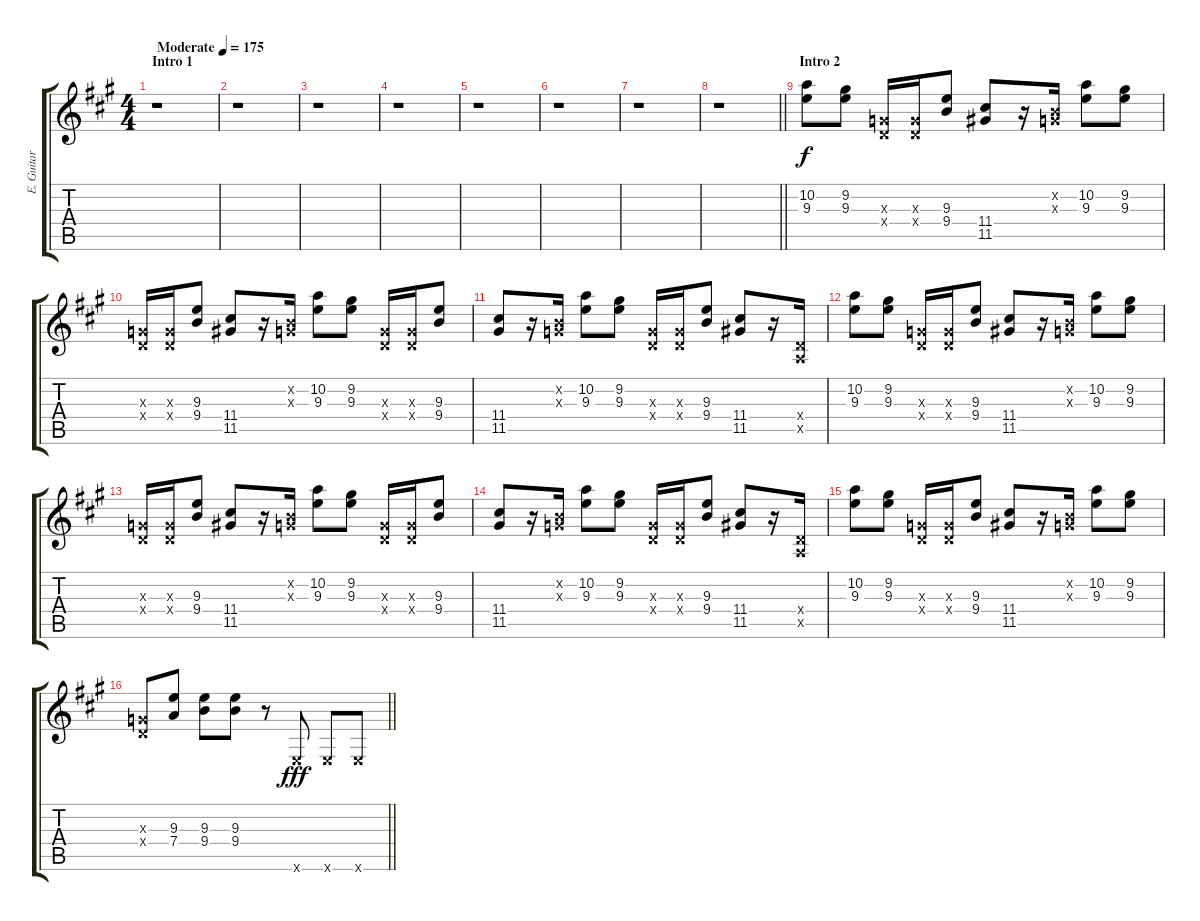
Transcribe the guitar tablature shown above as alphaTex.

\track ("E. Guitar II" "E. Guitar ") {instrument overdrivenguitar}
\staff {score tabs}
\tuning (E4 B3 G3 D3 A2 E2) {hide}
\ts (4 4)
\section ("" "Intro 1")
\tempo (175 "Moderate")
\clef g2
\ks a
r.1{dy f instrument overdrivenguitar} |
r.1 |
r.1 |
r.1 |
r.1 |
r.1 |
r.1 |
\barLineRight lightlight
r.1 |
\section ("" "Intro 2")
(10.2 9.3).8 (9.2 9.3).8 (0.3{x} 0.4{x}).16 (0.3{x} 0.4{x}).16 (9.3 9.4).8 (11.4 11.5).8 r.16 (0.2{x} 0.3{x}).16 (10.2 9.3).8 (9.2 9.3).8 |
(0.3{x} 0.4{x}).16 (0.3{x} 0.4{x}).16 (9.3 9.4).8 (11.4 11.5).8 r.16 (0.2{x} 0.3{x}).16 (10.2 9.3).8 (9.2 9.3).8 (0.3{x} 0.4{x}).16 (0.3{x} 0.4{x}).16 (9.3 9.4).8 |
(11.4 11.5).8 r.16 (0.2{x} 0.3{x}).16 (10.2 9.3).8 (9.2 9.3).8 (0.3{x} 0.4{x}).16 (0.3{x} 0.4{x}).16 (9.3 9.4).8 (11.4 11.5).8 r.16 (0.4{x} 0.5{x}).16 |
(10.2 9.3).8 (9.2 9.3).8 (0.3{x} 0.4{x}).16 (0.3{x} 0.4{x}).16 (9.3 9.4).8 (11.4 11.5).8 r.16 (0.2{x} 0.3{x}).16 (10.2 9.3).8 (9.2 9.3).8 |
(0.3{x} 0.4{x}).16 (0.3{x} 0.4{x}).16 (9.3 9.4).8 (11.4 11.5).8 r.16 (0.2{x} 0.3{x}).16 (10.2 9.3).8 (9.2 9.3).8 (0.3{x} 0.4{x}).16 (0.3{x} 0.4{x}).16 (9.3 9.4).8 |
(11.4 11.5).8 r.16 (0.2{x} 0.3{x}).16 (10.2 9.3).8 (9.2 9.3).8 (0.3{x} 0.4{x}).16 (0.3{x} 0.4{x}).16 (9.3 9.4).8 (11.4 11.5).8 r.16 (0.4{x} 0.5{x}).16 |
(10.2 9.3).8 (9.2 9.3).8 (0.3{x} 0.4{x}).16 (0.3{x} 0.4{x}).16 (9.3 9.4).8 (11.4 11.5).8 r.16 (0.2{x} 0.3{x}).16 (10.2 9.3).8 (9.2 9.3).8 |
\barLineRight lightlight
(0.3{x} 0.4{x}).8 (9.3 7.4).8 (9.3 9.4).8 (9.3 9.4).8 r.8 0.6{x}.8{dy fff} 0.6{x}.8 0.6{x}.8
